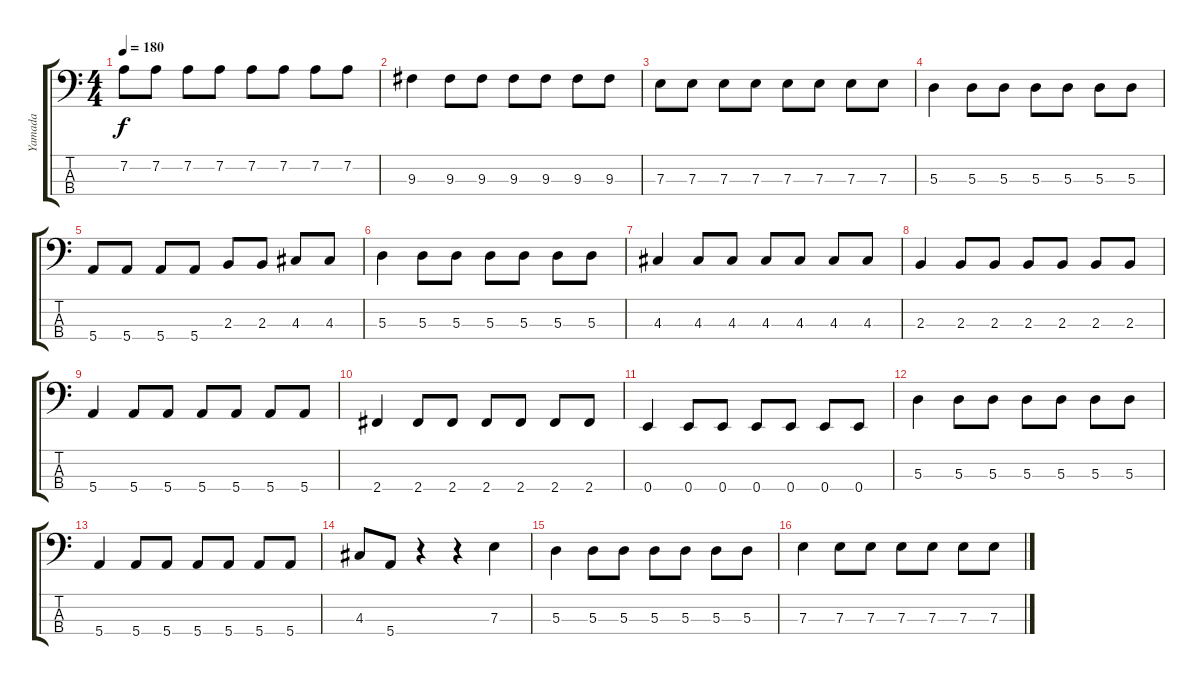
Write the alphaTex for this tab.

\track ("Yamada" "Yamada") {instrument electricbasspick}
\staff {score tabs}
\tuning (G2 D2 A1 E1) {hide}
\ts (4 4)
\tempo 180
\clef f4
\ks c
7.2.8{dy f} 7.2.8 7.2.8 7.2.8 7.2.8 7.2.8 7.2.8 7.2.8 |
9.3.4 9.3.8 9.3.8 9.3.8 9.3.8 9.3.8 9.3.8 |
7.3.8 7.3.8 7.3.8 7.3.8 7.3.8 7.3.8 7.3.8 7.3.8 |
5.3.4 5.3.8 5.3.8 5.3.8 5.3.8 5.3.8 5.3.8 |
5.4.8 5.4.8 5.4.8 5.4.8 2.3.8 2.3.8 4.3.8 4.3.8 |
5.3.4 5.3.8 5.3.8 5.3.8 5.3.8 5.3.8 5.3.8 |
4.3.4 4.3.8 4.3.8 4.3.8 4.3.8 4.3.8 4.3.8 |
2.3.4 2.3.8 2.3.8 2.3.8 2.3.8 2.3.8 2.3.8 |
5.4.4 5.4.8 5.4.8 5.4.8 5.4.8 5.4.8 5.4.8 |
2.4.4 2.4.8 2.4.8 2.4.8 2.4.8 2.4.8 2.4.8 |
0.4.4 0.4.8 0.4.8 0.4.8 0.4.8 0.4.8 0.4.8 |
5.3.4 5.3.8 5.3.8 5.3.8 5.3.8 5.3.8 5.3.8 |
5.4.4 5.4.8 5.4.8 5.4.8 5.4.8 5.4.8 5.4.8 |
4.3.8 5.4.8 r.4 r.4 7.3.4 |
5.3.4 5.3.8 5.3.8 5.3.8 5.3.8 5.3.8 5.3.8 |
7.3.4 7.3.8 7.3.8 7.3.8 7.3.8 7.3.8 7.3.8
